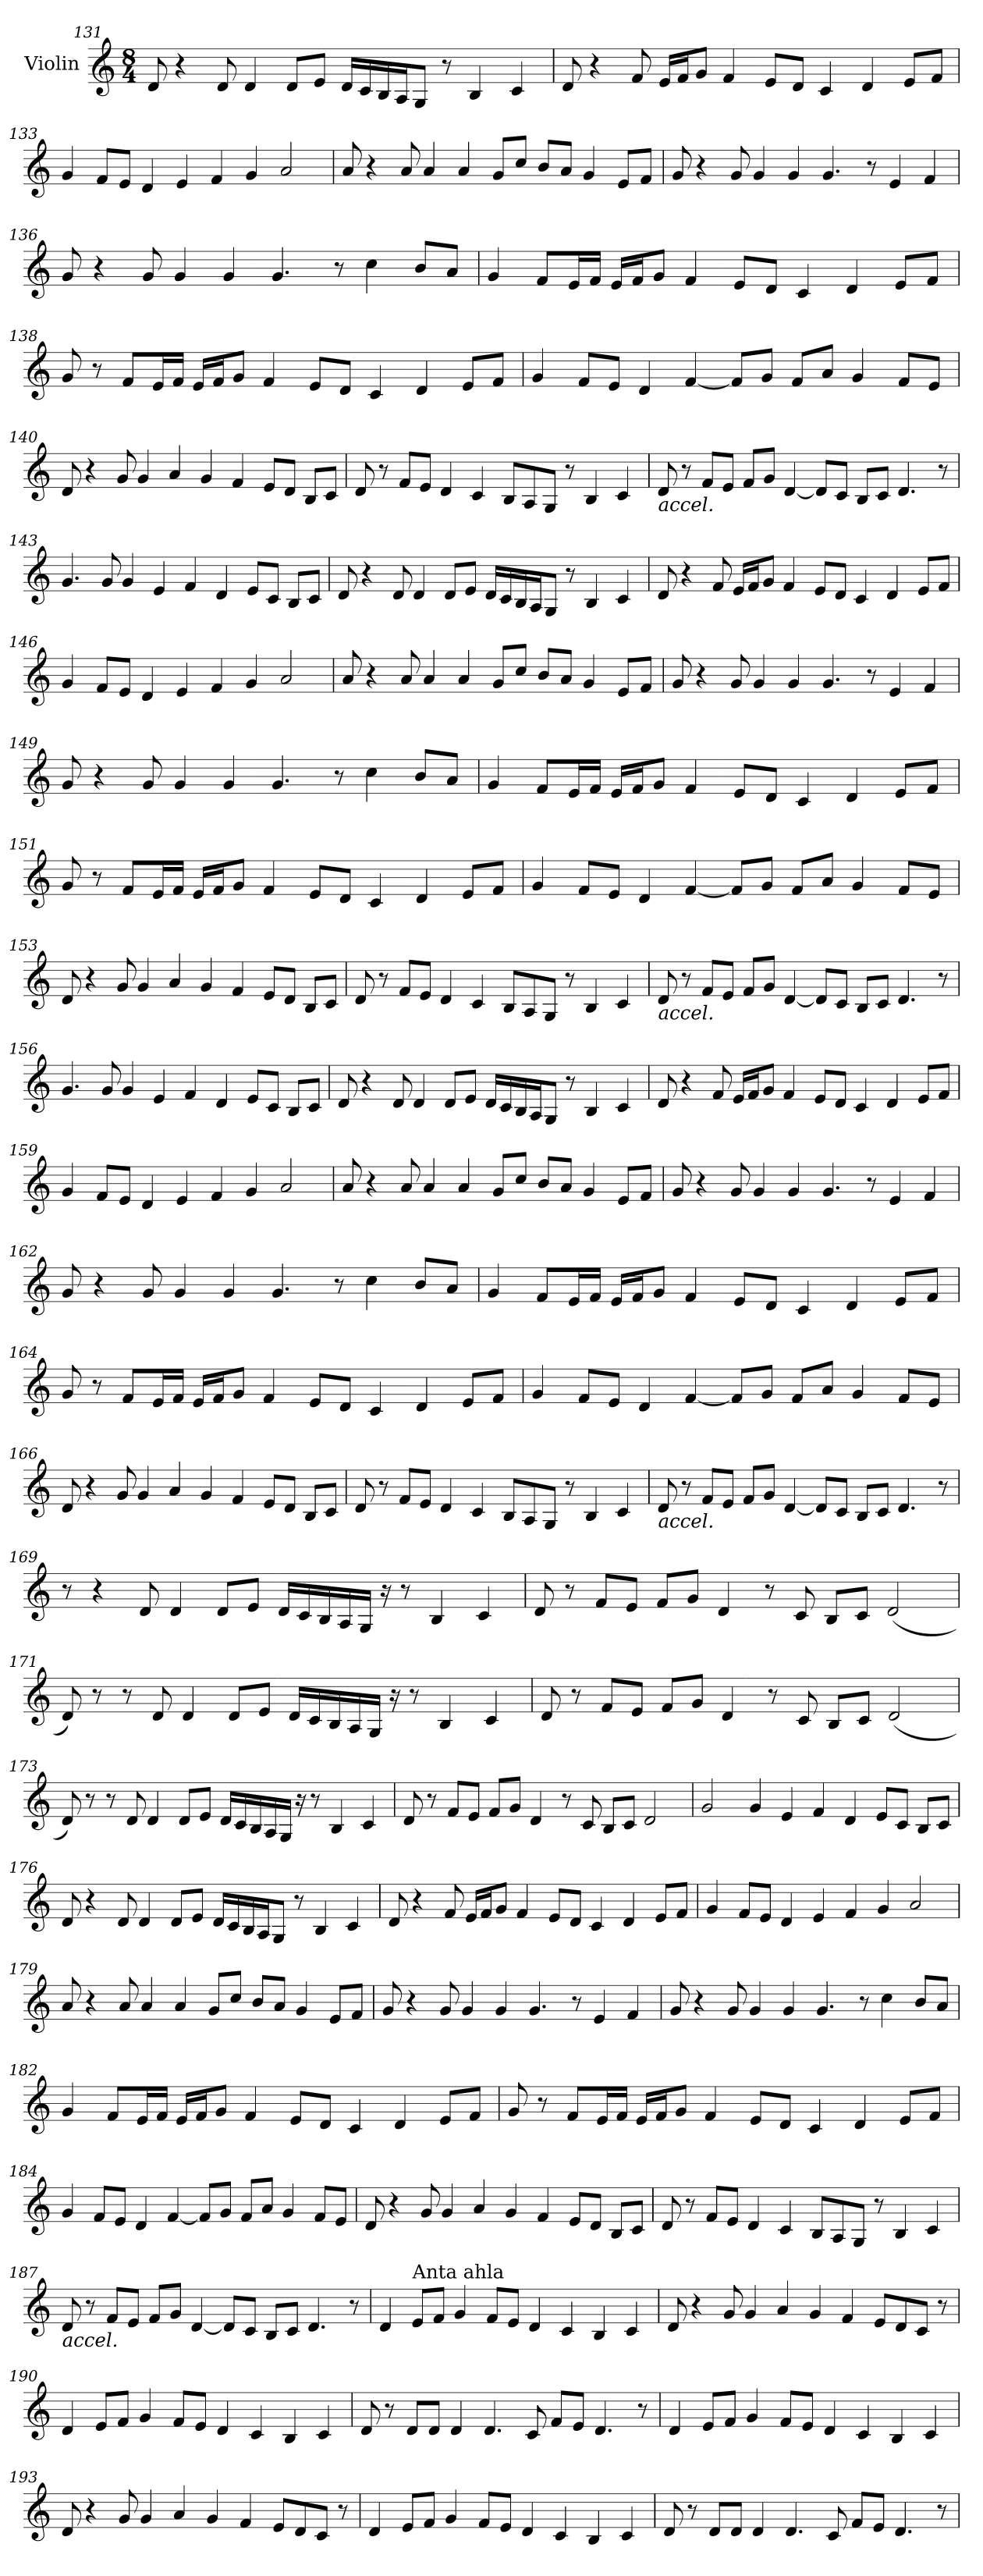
**kern
*part1
*staff1
*I"Violin
!!LO:LB:g=z
*clefG2
*k[]
*M8/4
=131
8d/
4r
8d/
4d/
8d/L
8e/J
16d/LL
16c/
16B/
16A/J
8G/J
8r
4B/
4c/
=132
8d/
4r
8f/
16e/LL
16f/J
8g/J
4f/
8e/L
8d/J
4c/
4d/
8e/L
8f/J
!!LO:LB:g=z
=133
4g/
8f/L
8e/J
4d/
4e/
4f/
4g/
2a/
=134
8a/
4r
8a/
4a/
4a/
8g/L
8cc/J
8b/L
8a/J
4g/
8e/L
8f/J
=135
8g/
4r
8g/
4g/
4g/
4.g/
8r
4e/
4f/
!!LO:LB:g=z
=136
8g/
4r
8g/
4g/
4g/
4.g/
8r
4cc\
8b/L
8a/J
=137
4g/
8f/L
16e/L
16f/JJ
16e/LL
16f/J
8g/J
4f/
8e/L
8d/J
4c/
4d/
8e/L
8f/J
!!LO:LB:g=z
=138
8g/
8r
8f/L
16e/L
16f/JJ
16e/LL
16f/J
8g/J
4f/
8e/L
8d/J
4c/
4d/
8e/L
8f/J
=139
4g/
8f/L
8e/J
4d/
[4f/
8f/L]
8g/J
8f/L
8a/J
4g/
8f/L
8e/J
!!LO:PB:g=z
=140
8d/
4r
8g/
4g/
4a/
4g/
4f/
8e/L
8d/J
8B/L
8c/J
=141
8d/
8r
8f/L
8e/J
4d/
4c/
8B/L
8A/
8G/J
8r
4B/
4c/
!!LO:LB:g=z
=142
!LO:TX:b:i:t=accel.
8d/
8r
8f/L
8e/J
8f/L
8g/J
[4d/
8d/L]
8c/J
8B/L
8c/J
4.d/
8r
=143
4.g/
8g/
4g/
4e/
4f/
4d/
8e/L
8c/J
8B/L
8c/J
!!LO:LB:g=z
=144
8d/
4r
8d/
4d/
8d/L
8e/J
16d/LL
16c/
16B/
16A/J
8G/J
8r
4B/
4c/
=145
8d/
4r
8f/
16e/LL
16f/J
8g/J
4f/
8e/L
8d/J
4c/
4d/
8e/L
8f/J
!!LO:LB:g=z
=146
4g/
8f/L
8e/J
4d/
4e/
4f/
4g/
2a/
=147
8a/
4r
8a/
4a/
4a/
8g/L
8cc/J
8b/L
8a/J
4g/
8e/L
8f/J
=148
8g/
4r
8g/
4g/
4g/
4.g/
8r
4e/
4f/
!!LO:LB:g=z
=149
8g/
4r
8g/
4g/
4g/
4.g/
8r
4cc\
8b/L
8a/J
=150
4g/
8f/L
16e/L
16f/JJ
16e/LL
16f/J
8g/J
4f/
8e/L
8d/J
4c/
4d/
8e/L
8f/J
!!LO:LB:g=z
=151
8g/
8r
8f/L
16e/L
16f/JJ
16e/LL
16f/J
8g/J
4f/
8e/L
8d/J
4c/
4d/
8e/L
8f/J
=152
4g/
8f/L
8e/J
4d/
[4f/
8f/L]
8g/J
8f/L
8a/J
4g/
8f/L
8e/J
!!LO:LB:g=z
=153
8d/
4r
8g/
4g/
4a/
4g/
4f/
8e/L
8d/J
8B/L
8c/J
=154
8d/
8r
8f/L
8e/J
4d/
4c/
8B/L
8A/
8G/J
8r
4B/
4c/
!!LO:PB:g=z
=155
!LO:TX:b:i:t=accel.
8d/
8r
8f/L
8e/J
8f/L
8g/J
[4d/
8d/L]
8c/J
8B/L
8c/J
4.d/
8r
=156
4.g/
8g/
4g/
4e/
4f/
4d/
8e/L
8c/J
8B/L
8c/J
!!LO:PB:g=z
=157
8d/
4r
8d/
4d/
8d/L
8e/J
16d/LL
16c/
16B/
16A/J
8G/J
8r
4B/
4c/
=158
8d/
4r
8f/
16e/LL
16f/J
8g/J
4f/
8e/L
8d/J
4c/
4d/
8e/L
8f/J
!!LO:LB:g=z
=159
4g/
8f/L
8e/J
4d/
4e/
4f/
4g/
2a/
=160
8a/
4r
8a/
4a/
4a/
8g/L
8cc/J
8b/L
8a/J
4g/
8e/L
8f/J
=161
8g/
4r
8g/
4g/
4g/
4.g/
8r
4e/
4f/
!!LO:LB:g=z
=162
8g/
4r
8g/
4g/
4g/
4.g/
8r
4cc\
8b/L
8a/J
=163
4g/
8f/L
16e/L
16f/JJ
16e/LL
16f/J
8g/J
4f/
8e/L
8d/J
4c/
4d/
8e/L
8f/J
!!LO:LB:g=z
=164
8g/
8r
8f/L
16e/L
16f/JJ
16e/LL
16f/J
8g/J
4f/
8e/L
8d/J
4c/
4d/
8e/L
8f/J
=165
4g/
8f/L
8e/J
4d/
[4f/
8f/L]
8g/J
8f/L
8a/J
4g/
8f/L
8e/J
!!LO:LB:g=z
=166
8d/
4r
8g/
4g/
4a/
4g/
4f/
8e/L
8d/J
8B/L
8c/J
=167
8d/
8r
8f/L
8e/J
4d/
4c/
8B/L
8A/
8G/J
8r
4B/
4c/
!!LO:LB:g=z
=168
!LO:TX:b:i:t=accel.
8d/
8r
8f/L
8e/J
8f/L
8g/J
[4d/
8d/L]
8c/J
8B/L
8c/J
4.d/
8r
=169
8r
4r
8d/
4d/
8d/L
8e/J
16d/LL
16c/
16B/
16A/
16G/JJ
16r
8r
4B/
4c/
!!LO:LB:g=z
=170
8d/
8r
8f/L
8e/J
8f/L
8g/J
4d/
8r
8c/
8B/L
8c/J
(<2d/
=171
8d/)
8r
8r
8d/
4d/
8d/L
8e/J
16d/LL
16c/
16B/
16A/
16G/JJ
16r
8r
4B/
4c/
!!LO:LB:g=z
=172
8d/
8r
8f/L
8e/J
8f/L
8g/J
4d/
8r
8c/
8B/L
8c/J
(<2d/
=173
8d/)
8r
8r
8d/
4d/
8d/L
8e/J
16d/LL
16c/
16B/
16A/
16G/JJ
16r
8r
4B/
4c/
!!LO:PB:g=z
=174
8d/
8r
8f/L
8e/J
8f/L
8g/J
4d/
8r
8c/
8B/L
8c/J
2d/
=175
2g/
4g/
4e/
4f/
4d/
8e/L
8c/J
8B/L
8c/J
!!LO:LB:g=z
=176
8d/
4r
8d/
4d/
8d/L
8e/J
16d/LL
16c/
16B/
16A/J
8G/J
8r
4B/
4c/
=177
8d/
4r
8f/
16e/LL
16f/J
8g/J
4f/
8e/L
8d/J
4c/
4d/
8e/L
8f/J
!!LO:LB:g=z
=178
4g/
8f/L
8e/J
4d/
4e/
4f/
4g/
2a/
=179
8a/
4r
8a/
4a/
4a/
8g/L
8cc/J
8b/L
8a/J
4g/
8e/L
8f/J
=180
8g/
4r
8g/
4g/
4g/
4.g/
8r
4e/
4f/
!!LO:LB:g=z
=181
8g/
4r
8g/
4g/
4g/
4.g/
8r
4cc\
8b/L
8a/J
=182
4g/
8f/L
16e/L
16f/JJ
16e/LL
16f/J
8g/J
4f/
8e/L
8d/J
4c/
4d/
8e/L
8f/J
!!LO:LB:g=z
=183
8g/
8r
8f/L
16e/L
16f/JJ
16e/LL
16f/J
8g/J
4f/
8e/L
8d/J
4c/
4d/
8e/L
8f/J
=184
4g/
8f/L
8e/J
4d/
[4f/
8f/L]
8g/J
8f/L
8a/J
4g/
8f/L
8e/J
!!LO:LB:g=z
=185
8d/
4r
8g/
4g/
4a/
4g/
4f/
8e/L
8d/J
8B/L
8c/J
=186
8d/
8r
8f/L
8e/J
4d/
4c/
8B/L
8A/
8G/J
8r
4B/
4c/
!!LO:LB:g=z
=187
!LO:TX:b:i:t=accel.
8d/
8r
8f/L
8e/J
8f/L
8g/J
[4d/
8d/L]
8c/J
8B/L
8c/J
4.d/
8r
=188
*MM70
4d/
!LO:TX:a:t=Anta ahla
8e/L
8f/J
4g/
8f/L
8e/J
4d/
4c/
4B/
4c/
!!LO:LB:g=z
=189
8d/
4r
8g/
4g/
4a/
4g/
4f/
8e/L
8d/
8c/J
8r
=190
4d/
8e/L
8f/J
4g/
8f/L
8e/J
4d/
4c/
4B/
4c/
!!LO:PB:g=z
=191
8d/
8r
8d/L
8d/J
4d/
4.d/
8c/
8f/L
8e/J
4.d/
8r
=192
4d/
8e/L
8f/J
4g/
8f/L
8e/J
4d/
4c/
4B/
4c/
!!LO:LB:g=z
=193
8d/
4r
8g/
4g/
4a/
4g/
4f/
8e/L
8d/
8c/J
8r
=194
4d/
8e/L
8f/J
4g/
8f/L
8e/J
4d/
4c/
4B/
4c/
!!LO:LB:g=z
=195
8d/
8r
8d/L
8d/J
4d/
4.d/
8c/
8f/L
8e/J
4.d/
8r
=
*-
